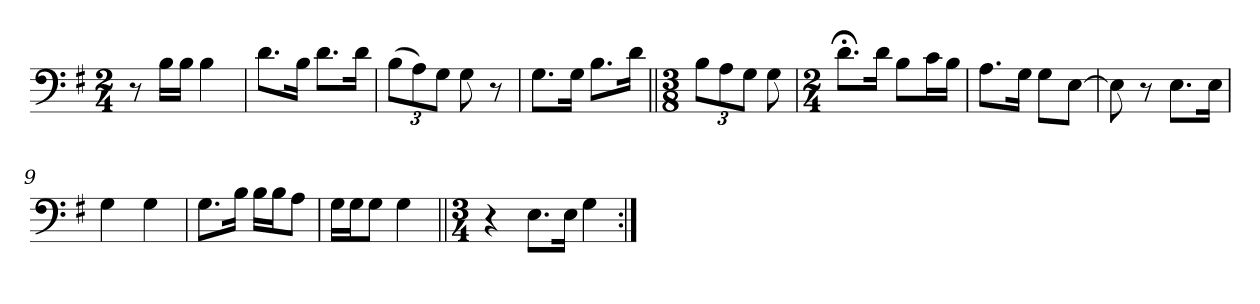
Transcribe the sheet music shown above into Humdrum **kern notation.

**kern
*part1
*staff1
*clefF4
*k[f#]
*M2/4
=1
8r
16B\LL
16B\JJ
4B\
=2
8.d\L
16B\Jk
8.d\L
16d\Jk
=3
(12B\L
12A\)
12G\J
8G\
8r
=4
8.G\L
16G\Jk
8.B\L
16d\Jk
=5||
*M3/8
12B\L
12A\
12G\J
8G\
=
*M2/4
8.d;<\L
16d\Jk
8B\L
16c\L
16B\JJ
=7
8.A\L
16G\Jk
8G\L
[8E\J
=8
8E\]
8r
8.E\L
16E\Jk
=9
4G\
4G\
=10
8.G\L
16B\Jk
16B\LL
16B\J
8A\J
=11
16G\LL
16G\J
8G\J
4G\
=12||
*M3/4
4r
8.E\L
16E\Jk
4G\
=:|!
*-
